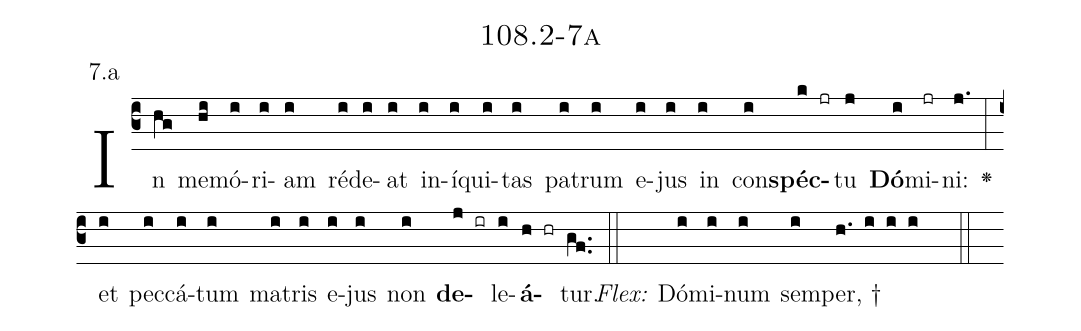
name: 108.2-7a;
annotation: 7.a;
%%
(c3)In(hg) me(hi)mó(i)ri(i)am(i) réd(i)e(i)at(i) in(i)í(i)qui(i)tas(i) pa(i)trum(i) e(i)jus(i) in(i) con(i)<b>spéc</b>(k jr)tu(j) <b>Dó</b>(i)mi(jr)ni:(j.) <v>\greheightstar</v>(:) et(i) pec(i)cá(i)tum(i) ma(i)tris(i) e(i)jus(i) non(i) <b>de</b>(j ir)le(i)<b>á</b>(h hr)tur.(gf..) (::)
<i>Flex:</i>()  Dó(i)mi(i)num(i) sem(i)per, †(h. i i i  ::)

%E(i) u(i) o(j) u(i) a(h) e.(gf..) (::)
